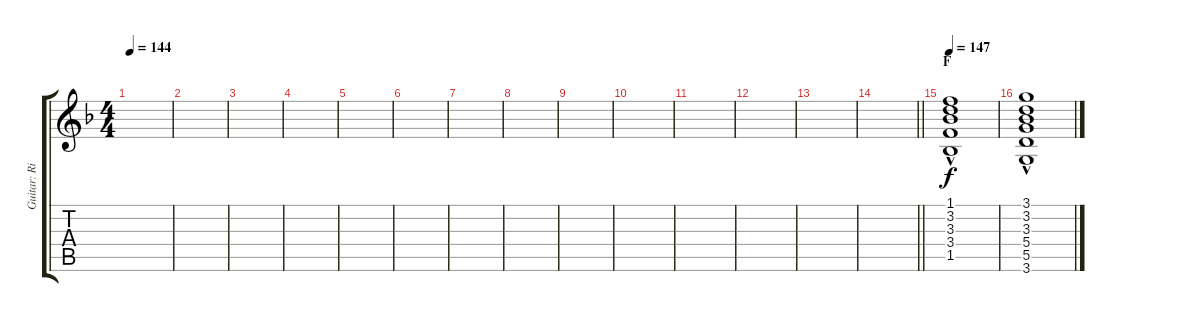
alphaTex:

\track ("Guitar: Rik" "Guitar: Ri") {instrument overdrivenguitar}
\staff {score tabs}
\tuning (E4 B3 G3 D3 A2 E2) {hide}
\ts (4 4)
\tempo 144
\clef g2
\ks f
|
|
|
|
|
|
|
|
|
|
|
|
|
\barLineRight lightlight
|
\section ("" "F")
\tempo 147
(1.1{hac} 3.2{hac} 3.3{hac} 3.4{hac} 1.5{hac}).1 |
(3.1{hac} 3.2{hac} 3.3{hac} 5.4{hac} 5.5{hac} 3.6{hac}).1
